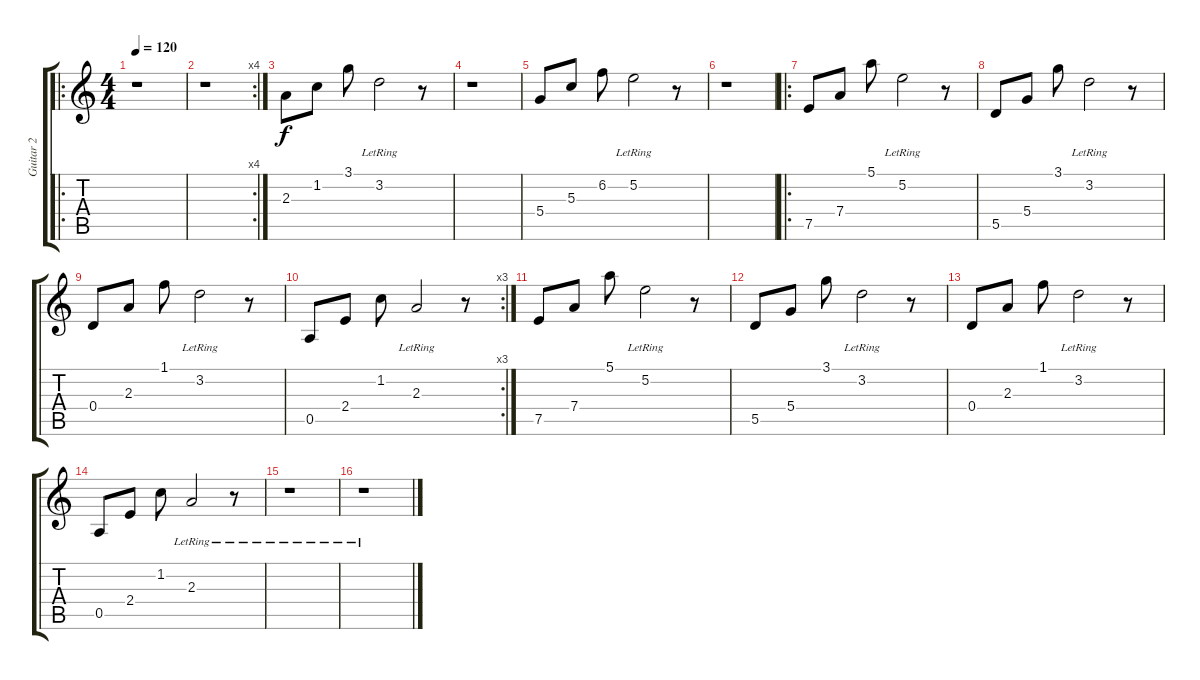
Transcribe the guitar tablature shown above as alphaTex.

\track ("Guitar 2" "Guitar 2") {instrument electricguitarclean}
\staff {score tabs}
\tuning (E4 B3 G3 D3 A2 E2) {hide}
\ro
\ts (4 4)
\tempo 120
\clef g2
\ks c
r.1{dy f instrument electricguitarclean} |
\rc 4
r.1 |
2.3.8 1.2.8 3.1.8 3.2{lr}.2 r.8 |
r.1 |
5.4.8 5.3.8 6.2.8 5.2{lr}.2 r.8 |
r.1 |
\ro
7.5.8 7.4.8 5.1.8 5.2{lr}.2 r.8 |
5.5.8 5.4.8 3.1.8 3.2{lr}.2 r.8 |
0.4.8 2.3.8 1.1.8 3.2{lr}.2 r.8 |
\rc 3
0.5.8 2.4.8 1.2.8 2.3{lr}.2 r.8 |
7.5.8 7.4.8 5.1.8 5.2{lr}.2 r.8 |
5.5.8 5.4.8 3.1.8 3.2{lr}.2 r.8 |
0.4.8 2.3.8 1.1.8 3.2{lr}.2 r.8 |
0.5.8 2.4.8 1.2.8 2.3{lr}.2 r.8 |
r.1 |
r.1
